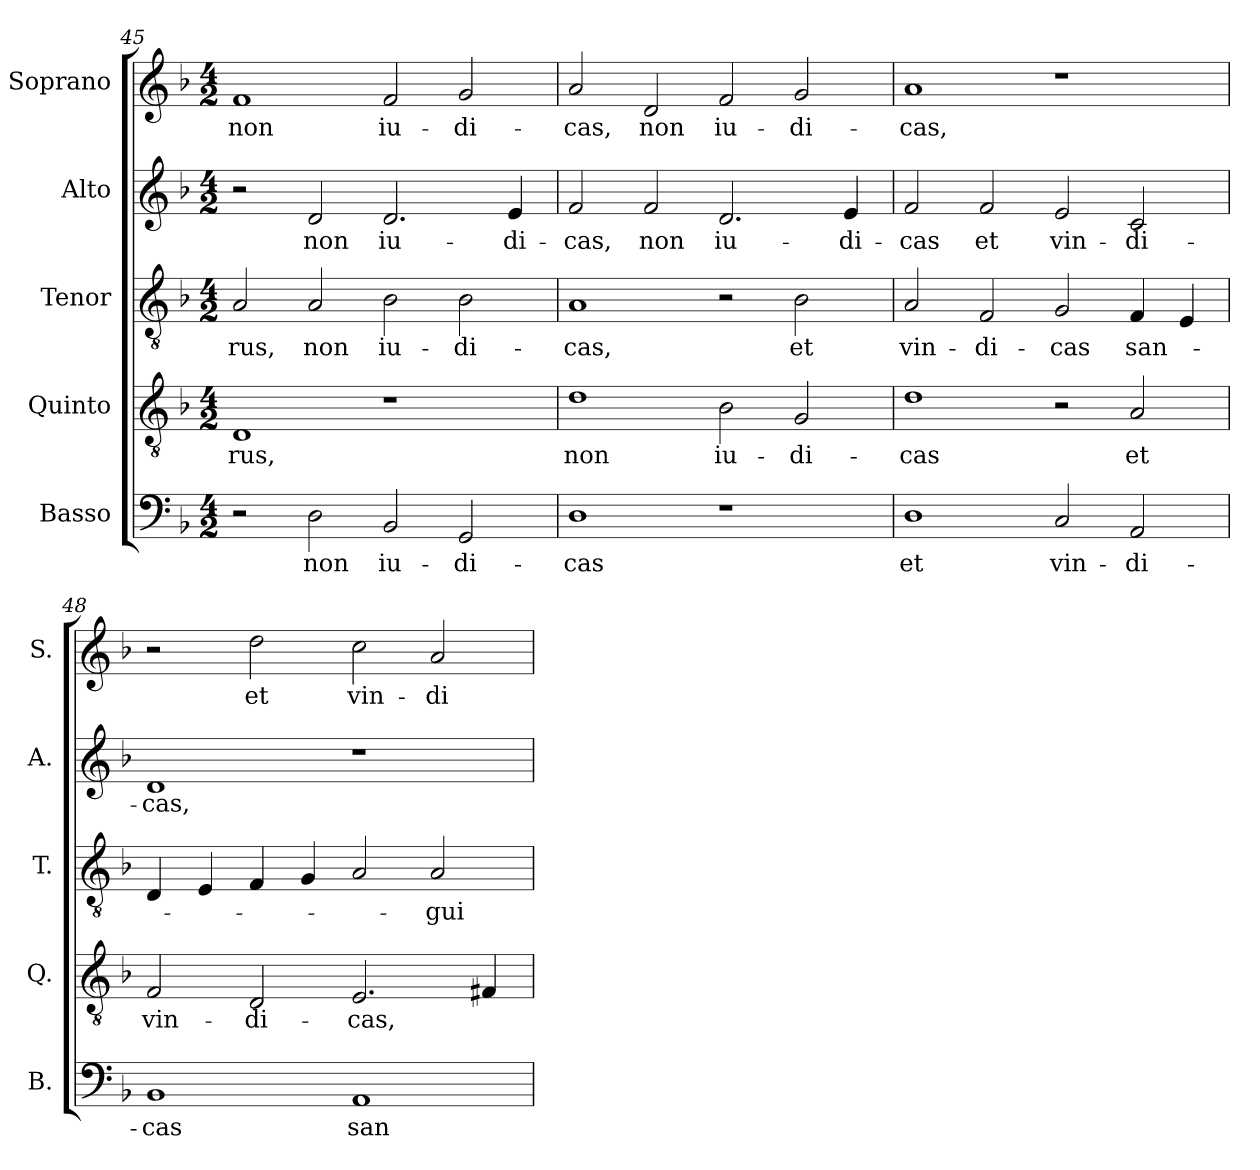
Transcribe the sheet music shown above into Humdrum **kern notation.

**kern	**text	**kern	**text	**kern	**text	**kern	**text	**kern	**text
*part5	*part5	*part4	*part4	*part3	*part3	*part2	*part2	*part1	*part1
*staff5	*staff5	*staff4	*staff4	*staff3	*staff3	*staff2	*staff2	*staff1	*staff1
*I"Basso	*	*I"Quinto	*	*I"Tenor	*	*I"Alto	*	*I"Soprano	*
*I'B.	*	*I'Q.	*	*I'T.	*	*I'A.	*	*I'S.	*
*clefF4	*	*clefGv2	*	*clefGv2	*	*clefG2	*	*clefG2	*
*	*	*ITrd7c12	*	*ITrd7c12	*	*	*	*	*
*k[b-]	*	*k[b-]	*	*k[b-]	*	*k[b-]	*	*k[b-]	*
*F:	*	*F:	*	*F:	*	*F:	*	*F:	*
*M4/2	*	*M4/2	*	*M4/2	*	*M4/2	*	*M4/2	*
=45	=45	=45	=45	=45	=45	=45	=45	=45	=45
!	!	!	!LO:LY:b:color=#000000	!	!	!	!	!	!
!	!	!	!	!	!LO:LY:b:color=#000000	!	!	!	!
!	!	!	!	!	!	!	!	!	!LO:LY:b:color=#000000
2r	.	1DDi	-rus,	2AAi/	-rus,	2r	.	1fi	non
!	!LO:LY:b:color=#000000	!	!	!	!	!	!	!	!
!	!	!	!	!	!LO:LY:b:color=#000000	!	!	!	!
!	!	!	!	!	!	!	!LO:LY:b:color=#000000	!	!
2Di\	non	.	.	2AAi/	non	2di/	non	.	.
!	!LO:LY:b:color=#000000	!	!	!	!	!	!	!	!
!	!	!	!	!	!LO:LY:b:color=#000000	!	!	!	!
!	!	!	!	!	!	!	!LO:LY:b:color=#000000	!	!
!	!	!	!	!	!	!	!	!	!LO:LY:b:color=#000000
2BB-i/	iu-	1r	.	2BB-i\	iu-	2.di/	iu-	2fi/	iu-
!	!LO:LY:b:color=#000000	!	!	!	!	!	!	!	!
!	!	!	!	!	!LO:LY:b:color=#000000	!	!	!	!
!	!	!	!	!	!	!	!	!	!LO:LY:b:color=#000000
2GGi/	-di-	.	.	2BB-i\	-di-	.	.	2gi/	-di-
!	!	!	!	!	!	!	!LO:LY:b:color=#000000	!	!
.	.	.	.	.	.	4ei/	-di-	.	.
!!LO:LB:g=z
=46	=46	=46	=46	=46	=46	=46	=46	=46	=46
!	!LO:LY:b:color=#000000	!	!	!	!	!	!	!	!
!	!	!	!LO:LY:b:color=#000000	!	!	!	!	!	!
!	!	!	!	!	!LO:LY:b:color=#000000	!	!	!	!
!	!	!	!	!	!	!	!LO:LY:b:color=#000000	!	!
!	!	!	!	!	!	!	!	!	!LO:LY:b:color=#000000
1Di	-cas	1Di	non	1AAi	-cas,	2fi/	-cas,	2ai/	-cas,
!	!	!	!	!	!	!	!LO:LY:b:color=#000000	!	!
!	!	!	!	!	!	!	!	!	!LO:LY:b:color=#000000
.	.	.	.	.	.	2fi/	non	2di/	non
!	!	!	!LO:LY:b:color=#000000	!	!	!	!	!	!
!	!	!	!	!	!	!	!LO:LY:b:color=#000000	!	!
!	!	!	!	!	!	!	!	!	!LO:LY:b:color=#000000
1r	.	2BB-i\	iu-	2r	.	2.di/	iu-	2fi/	iu-
!	!	!	!LO:LY:b:color=#000000	!	!	!	!	!	!
!	!	!	!	!	!LO:LY:b:color=#000000	!	!	!	!
!	!	!	!	!	!	!	!	!	!LO:LY:b:color=#000000
.	.	2GGi/	-di-	2BB-i\	et	.	.	2gi/	-di-
!	!	!	!	!	!	!	!LO:LY:b:color=#000000	!	!
.	.	.	.	.	.	4ei/	-di-	.	.
=47	=47	=47	=47	=47	=47	=47	=47	=47	=47
!	!LO:LY:b:color=#000000	!	!	!	!	!	!	!	!
!	!	!	!LO:LY:b:color=#000000	!	!	!	!	!	!
!	!	!	!	!	!LO:LY:b:color=#000000	!	!	!	!
!	!	!	!	!	!	!	!LO:LY:b:color=#000000	!	!
!	!	!	!	!	!	!	!	!	!LO:LY:b:color=#000000
1Di	et	1Di	-cas	2AAi/	vin-	2fi/	-cas	1ai	-cas,
!	!	!	!	!	!LO:LY:b:color=#000000	!	!	!	!
!	!	!	!	!	!	!	!LO:LY:b:color=#000000	!	!
.	.	.	.	2FFi/	-di-	2fi/	et	.	.
!	!LO:LY:b:color=#000000	!	!	!	!	!	!	!	!
!	!	!	!	!	!LO:LY:b:color=#000000	!	!	!	!
!	!	!	!	!	!	!	!LO:LY:b:color=#000000	!	!
2Ci/	vin-	2r	.	2GGi/	-cas	2ei/	vin-	1r	.
!	!LO:LY:b:color=#000000	!	!	!	!	!	!	!	!
!	!	!	!LO:LY:b:color=#000000	!	!	!	!	!	!
!	!	!	!	!	!LO:LY:b:color=#000000	!	!	!	!
!	!	!	!	!	!	!	!LO:LY:b:color=#000000	!	!
2AAi/	-di-	2AAi/	et	4FFi/	san-	2ci/	-di-	.	.
.	.	.	.	4EEi/	.	.	.	.	.
=48	=48	=48	=48	=48	=48	=48	=48	=48	=48
!	!LO:LY:b:color=#000000	!	!	!	!	!	!	!	!
!	!	!	!LO:LY:b:color=#000000	!	!	!	!	!	!
!	!	!	!	!	!	!	!LO:LY:b:color=#000000	!	!
1BB-i	-cas	2FFi/	vin-	4DDi/	.	1di	-cas,	2r	.
.	.	.	.	4EEi/	.	.	.	.	.
!	!	!	!LO:LY:b:color=#000000	!	!	!	!	!	!
!	!	!	!	!	!	!	!	!	!LO:LY:b:color=#000000
.	.	2DDi/	-di-	4FFi/	.	.	.	2ddi\	et
.	.	.	.	4GGi/	.	.	.	.	.
!	!LO:LY:b:color=#000000	!	!	!	!	!	!	!	!
!	!	!	!LO:LY:b:color=#000000	!	!	!	!	!	!
!	!	!	!	!	!	!	!	!	!LO:LY:b:color=#000000
1AAi	san-	2.EEi/	-cas,	2AAi/	.	1r	.	2cci\	vin-
!	!	!	!	!	!LO:LY:b:color=#000000	!	!	!	!
!	!	!	!	!	!	!	!	!	!LO:LY:b:color=#000000
.	.	.	.	2AAi/	-gui-	.	.	2ai/	-di-
.	.	4FF#Xi/	.	.	.	.	.	.	.
=	=	=	=	=	=	=	=	=	=
*-	*-	*-	*-	*-	*-	*-	*-	*-	*-
